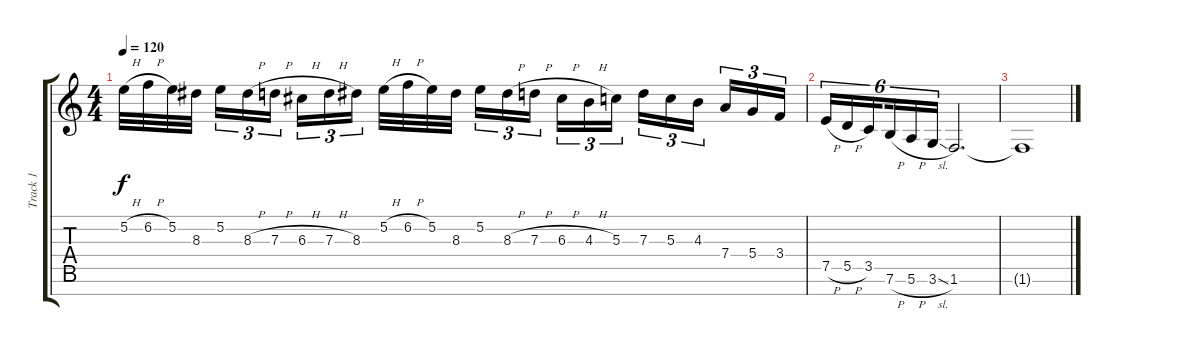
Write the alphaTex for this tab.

\track ("Track 1" "Track 1") {instrument acousticguitarsteel}
\staff {score tabs}
\tuning (E4 B3 G3 D3 A2 E2 B1) {hide}
\ts (4 4)
\tempo 120
\clef g2
\ks c
5.2{h}.32{dy f} 6.2{h}.32 5.2.32 8.3.32{beam splitsecondary} 5.2.16{tu (3 2)} 8.3{h}.16{tu (3 2)} 7.3{h}.16{tu (3 2)} 6.3{h}.16{tu (3 2)} 7.3{h}.16{tu (3 2)} 8.3.16{tu (3 2) beam splitsecondary} 5.2{h}.32 6.2{h}.32 5.2.32 8.3.32 5.2.16{tu (3 2)} 8.3{h}.16{tu (3 2)} 7.3{h}.16{tu (3 2) beam splitsecondary} 6.3{h}.16{tu (3 2)} 4.3{h}.16{tu (3 2)} 5.3.16{tu (3 2)} 7.3.16{tu (3 2)} 5.3.16{tu (3 2)} 4.3.16{tu (3 2) beam splitsecondary} 7.4.16{tu (3 2)} 5.4.16{tu (3 2)} 3.4.16{tu (3 2)} |
7.5{h}.16{tu (6 4)} 5.5{h}.16{tu (6 4)} 3.5.16{tu (6 4) beam splitsecondary} 7.6{h}.16{tu (6 4)} 5.6{h}.16{tu (6 4)} 3.6{sl}.16{tu (6 4)} 1.6.2{d} |
1.6{t}.1
